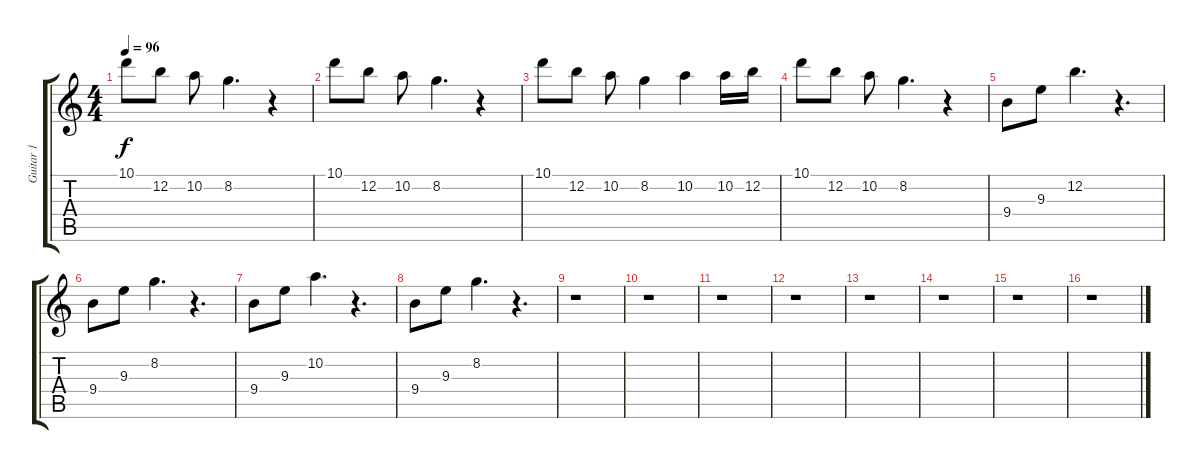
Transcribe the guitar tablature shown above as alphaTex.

\track ("Guitar 1" "Guitar 1") {instrument electricguitarjazz}
\staff {score tabs}
\tuning (E4 B3 G3 D3 A2 E2) {hide}
\ts (4 4)
\tempo 96
\clef g2
\ks c
10.1.8{dy f} 12.2.8 10.2.8 8.2.4{d} r.4 |
10.1.8 12.2.8 10.2.8 8.2.4{d} r.4 |
10.1.8 12.2.8 10.2.8 8.2.4 10.2.4 10.2.16 12.2.16 |
10.1.8 12.2.8 10.2.8 8.2.4{d} r.4 |
9.4.8 9.3.8 12.2.4{d} r.4{d} |
9.4.8 9.3.8 8.2.4{d} r.4{d} |
9.4.8 9.3.8 10.2.4{d} r.4{d} |
9.4.8 9.3.8 8.2.4{d} r.4{d} |
r.1 |
r.1 |
r.1 |
r.1 |
r.1 |
r.1 |
r.1 |
r.1
